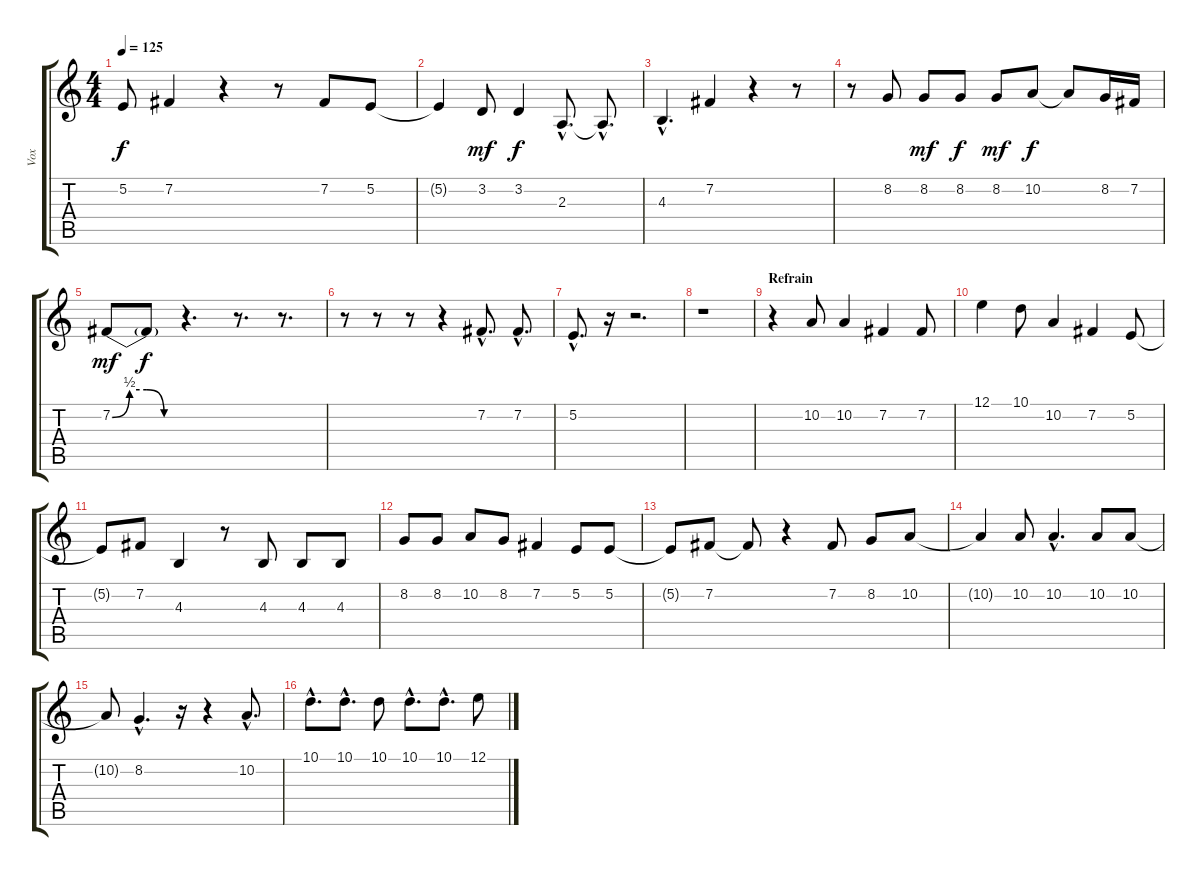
\track ("Vox" "Vox") {instrument sopranosax}
\staff {score tabs}
\tuning (E4 B3 G3 D3 A2 E2) {hide}
\ts (4 4)
\tempo 125
\clef g2
\ks c
5.2{t}.8{dy f} 7.2.4 r.4 r.8 7.2.8 5.2.8 |
5.2{t}.4 3.2.8{dy mf} 3.2.4{dy f} 2.3{hac}.8{d} 2.3{hac t}.8{d} |
4.3{hac}.4{d} 7.2.4 r.4 r.8 |
r.8 8.2.8 8.2.8{dy mf} 8.2.8{dy f} 8.2.8{dy mf} 10.2.8{dy f} 10.2{t}.8 8.2.16 7.2.16 |
7.2{be (custom 0 0 15 2 30 2 45 0 60 0)}.8{dy mf} 7.2{t}.8{dy f} r.4{d} r.8{d} r.8{d} |
r.8 r.8 r.8 r.4 7.2{hac}.8{d} 7.2{hac}.8{d} |
5.2{hac}.8{d} r.16 r.2{d} |
r.1 |
\section ("" "Refrain")
r.4 10.2.8 10.2.4 7.2.4 7.2.8 |
12.1.4 10.1.8 10.2.4 7.2.4 5.2.8 |
5.2{t}.8 7.2.8 4.3.4 r.8 4.3.8 4.3.8 4.3.8 |
8.2.8 8.2.8 10.2.8 8.2.8 7.2.4 5.2.8 5.2.8 |
5.2{t}.8 7.2.8 7.2{t}.8 r.4 7.2.8 8.2.8 10.2.8 |
10.2{t}.4 10.2.8 10.2{hac}.4{d} 10.2.8 10.2.8 |
10.2{t}.8 8.2{hac}.4{d} r.16 r.4 10.2{hac}.8{d} |
10.1{hac}.8{d} 10.1{hac}.8{d} 10.1.8 10.1{hac}.8{d} 10.1{hac}.8{d} 12.1.8
